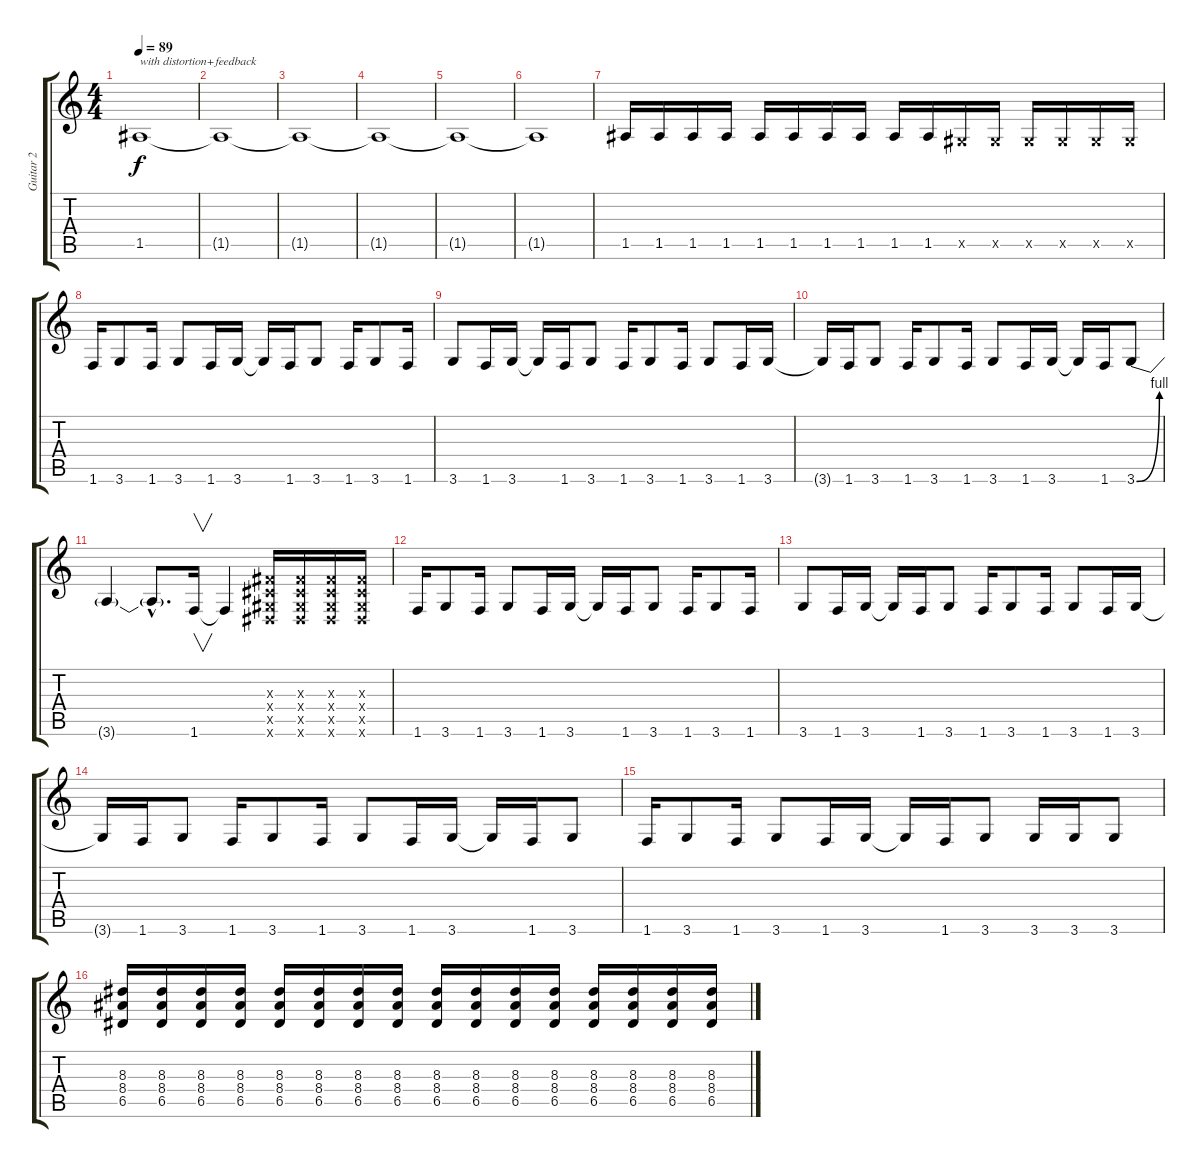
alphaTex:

\track ("Guitar 2" "Guitar 2") {instrument distortionguitar}
\staff {score tabs}
\tuning (E4 B3 G3 D3 A2 E2) {hide}
\ts (4 4)
\tempo 89
\clef g2
\ks c
1.5.1{txt "with distortion+feedback" dy f instrument distortionguitar} |
1.5{t}.1 |
1.5{t}.1 |
1.5{t}.1 |
1.5{t}.1 |
1.5{t}.1 |
1.5.16 1.5.16 1.5.16 1.5.16 1.5.16 1.5.16 1.5.16 1.5.16 1.5.16 1.5.16 -1.5{x}.16 -1.5{x}.16 -1.5{x}.16 -1.5{x}.16 -1.5{x}.16 -1.5{x}.16 |
1.6.16 3.6.8 1.6.16 3.6.8 1.6.16 3.6.16 3.6{t}.16 1.6.16 3.6.8 1.6.16 3.6.8 1.6.16 |
3.6.8 1.6.16 3.6.16 3.6{t}.16 1.6.16 3.6.8 1.6.16 3.6.8 1.6.16 3.6.8 1.6.16 3.6.16 |
3.6{t}.16 1.6.16 3.6.8 1.6.16 3.6.8 1.6.16 3.6.8 1.6.16 3.6.16 3.6{t}.16 1.6.16 3.6{be (bend 0 0 60 4)}.8 |
3.6{t}.4 3.6{hac t}.8{d} 1.6.16{v} 1.6{t}.4 (-1.3{x} -1.4{x} -1.5{x} -1.6{x}).16 (-1.3{x} -1.4{x} -1.5{x} -1.6{x}).16 (-1.3{x} -1.4{x} -1.5{x} -1.6{x}).16 (-1.3{x} -1.4{x} -1.5{x} -1.6{x}).16 |
1.6.16 3.6.8 1.6.16 3.6.8 1.6.16 3.6.16 3.6{t}.16 1.6.16 3.6.8 1.6.16 3.6.8 1.6.16 |
3.6.8 1.6.16 3.6.16 3.6{t}.16 1.6.16 3.6.8 1.6.16 3.6.8 1.6.16 3.6.8 1.6.16 3.6.16 |
3.6{t}.16 1.6.16 3.6.8 1.6.16 3.6.8 1.6.16 3.6.8 1.6.16 3.6.16 3.6{t}.16 1.6.16 3.6.8 |
1.6.16 3.6.8 1.6.16 3.6.8 1.6.16 3.6.16 3.6{t}.16 1.6.16 3.6.8 3.6.16 3.6.16 3.6.8 |
(8.3 8.4 6.5).16 (8.3 8.4 6.5).16 (8.3 8.4 6.5).16 (8.3 8.4 6.5).16 (8.3 8.4 6.5).16 (8.3 8.4 6.5).16 (8.3 8.4 6.5).16 (8.3 8.4 6.5).16 (8.3 8.4 6.5).16 (8.3 8.4 6.5).16 (8.3 8.4 6.5).16 (8.3 8.4 6.5).16 (8.3 8.4 6.5).16 (8.3 8.4 6.5).16 (8.3 8.4 6.5).16 (8.3 8.4 6.5).16
